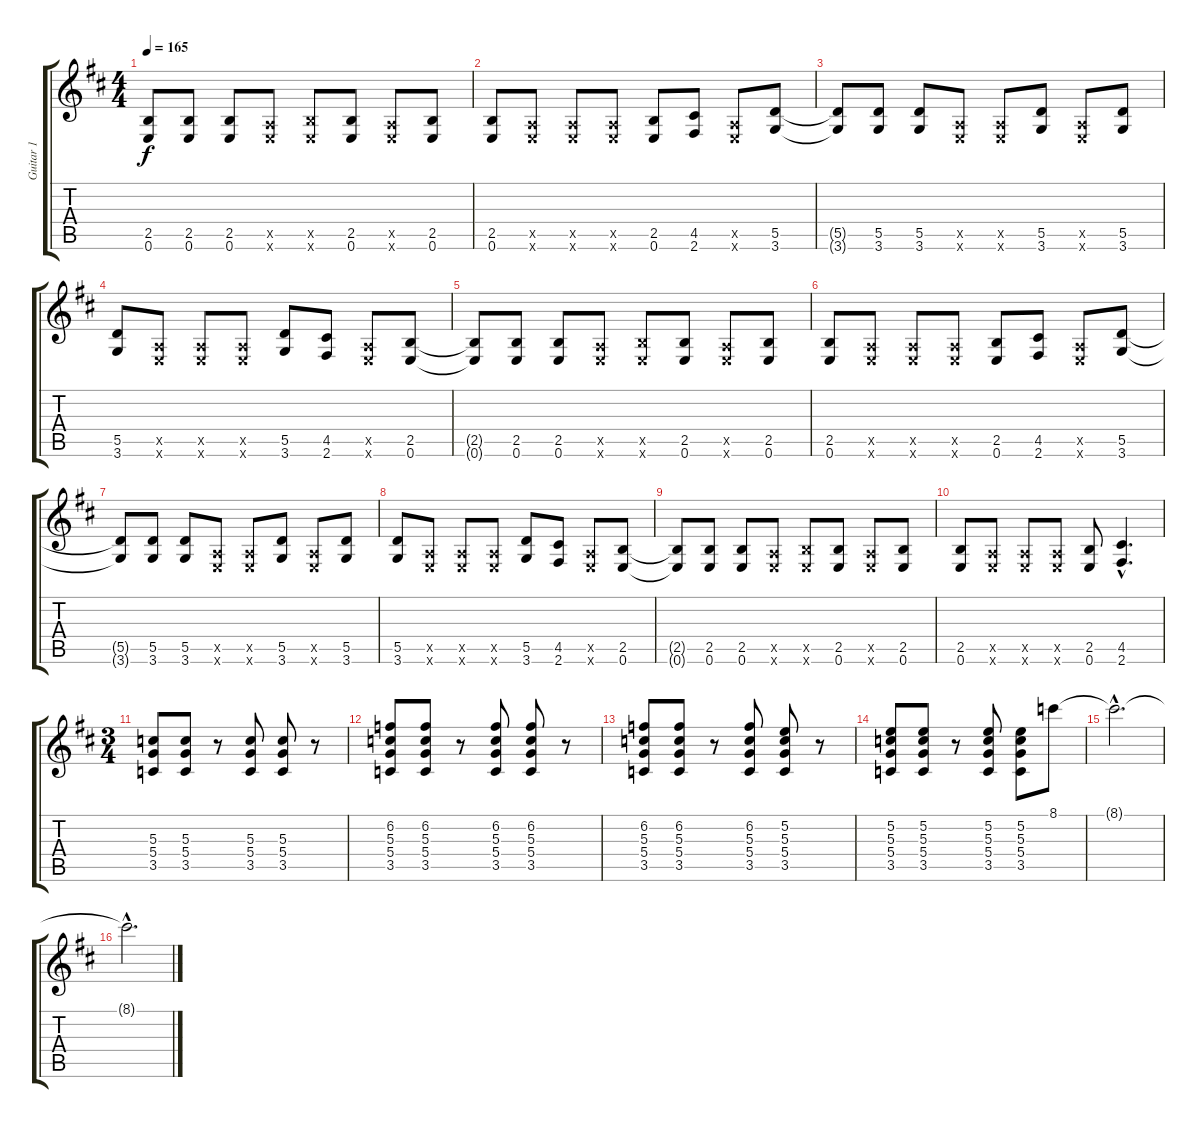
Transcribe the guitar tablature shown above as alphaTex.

\track ("Guitar 1" "Guitar 1") {instrument distortionguitar}
\staff {score tabs}
\tuning (E4 B3 G3 D3 A2 E2) {hide}
\ts (4 4)
\tempo 165
\clef g2
\ks d
(2.5{t} 0.6{t}).8{dy f} (2.5 0.6).8 (2.5 0.6).8 (0.5{x} 0.6{x}).8 (2.5{x} 0.6{x}).8 (2.5 0.6).8 (0.5{x} 0.6{x}).8 (2.5 0.6).8 |
(2.5 0.6).8 (0.5{x} 0.6{x}).8 (0.5{x} 0.6{x}).8 (0.5{x} 0.6{x}).8 (2.5 0.6).8 (4.5 2.6).8 (0.5{x} 0.6{x}).8 (5.5 3.6).8 |
(5.5{t} 3.6{t}).8 (5.5 3.6).8 (5.5 3.6).8 (0.5{x} 0.6{x}).8 (0.5{x} 0.6{x}).8 (5.5 3.6).8 (0.5{x} 0.6{x}).8 (5.5 3.6).8 |
(5.5 3.6).8 (0.5{x} 0.6{x}).8 (0.5{x} 0.6{x}).8 (0.5{x} 0.6{x}).8 (5.5 3.6).8 (4.5 2.6).8 (0.5{x} 0.6{x}).8 (2.5 0.6).8 |
(2.5{t} 0.6{t}).8 (2.5 0.6).8 (2.5 0.6).8 (0.5{x} 0.6{x}).8 (2.5{x} 0.6{x}).8 (2.5 0.6).8 (0.5{x} 0.6{x}).8 (2.5 0.6).8 |
(2.5 0.6).8 (0.5{x} 0.6{x}).8 (0.5{x} 0.6{x}).8 (0.5{x} 0.6{x}).8 (2.5 0.6).8 (4.5 2.6).8 (0.5{x} 0.6{x}).8 (5.5 3.6).8 |
(5.5{t} 3.6{t}).8 (5.5 3.6).8 (5.5 3.6).8 (0.5{x} 0.6{x}).8 (0.5{x} 0.6{x}).8 (5.5 3.6).8 (0.5{x} 0.6{x}).8 (5.5 3.6).8 |
(5.5 3.6).8 (0.5{x} 0.6{x}).8 (0.5{x} 0.6{x}).8 (0.5{x} 0.6{x}).8 (5.5 3.6).8 (4.5 2.6).8 (0.5{x} 0.6{x}).8 (2.5 0.6).8 |
(2.5{t} 0.6{t}).8 (2.5 0.6).8 (2.5 0.6).8 (0.5{x} 0.6{x}).8 (2.5{x} 0.6{x}).8 (2.5 0.6).8 (0.5{x} 0.6{x}).8 (2.5 0.6).8 |
(2.5 0.6).8 (0.5{x} 0.6{x}).8 (0.5{x} 0.6{x}).8 (0.5{x} 0.6{x}).8 (2.5 0.6).8 (4.5{hac} 2.6{hac}).4{d} |
\ts (3 4)
(5.3 5.4 3.5).8 (5.3 5.4 3.5).8 r.8 (5.3 5.4 3.5).8 (5.3 5.4 3.5).8 r.8 |
(6.2 5.3 5.4 3.5).8 (6.2 5.3 5.4 3.5).8 r.8 (6.2 5.3 5.4 3.5).8 (6.2 5.3 5.4 3.5).8 r.8 |
(6.2 5.3 5.4 3.5).8 (6.2 5.3 5.4 3.5).8 r.8 (6.2 5.3 5.4 3.5).8 (5.2 5.3 5.4 3.5).8 r.8 |
(5.2 5.3 5.4 3.5).8 (5.2 5.3 5.4 3.5).8 r.8 (5.2 5.3 5.4 3.5).8 (5.2 5.3 5.4 3.5).8 8.1.8{instrument synthstrings2} |
8.1{hac t}.2{d} |
8.1{hac t}.2{d}
